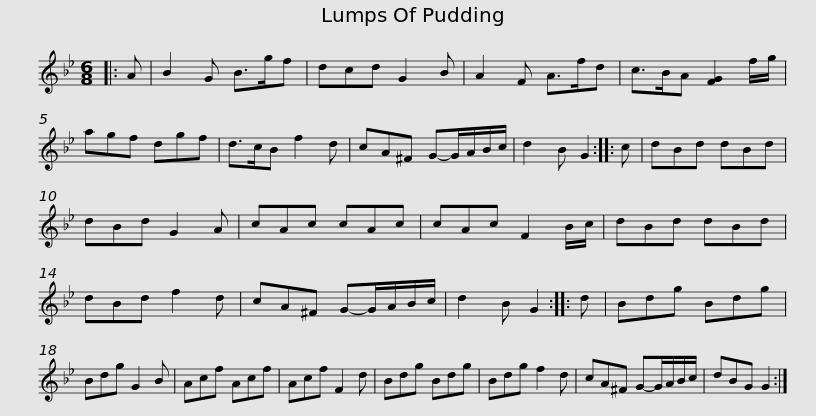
X:1
L:1/8
M:6/8
I:linebreak $
K:Gmin
V:1 treble
V:1
|: A | B2 G B>gf | dcd G2 B | A2 F A>fd | c>BA [FG]2 f/g/ | %5
 agf dgf | d>cB f2 d |$ cA^F G-G/A/B/c/ | d2 B G2 :: c | %10
 dBd dBd | dBd G2 A | cAc cAc | cAc F2 B/c/ | dBd dBd |$ %15
 dBd f2 d | cA^F G-G/A/B/c/ | d2 B G2 :: d | Bdg Bdg | %20
 Bdg G2 B | Acf Acf | Acf F2 d |$ Bdg Bdg | Bdg f2 d | %25
 cA^F G-G/A/B/c/ | dBG G2 :| %27
